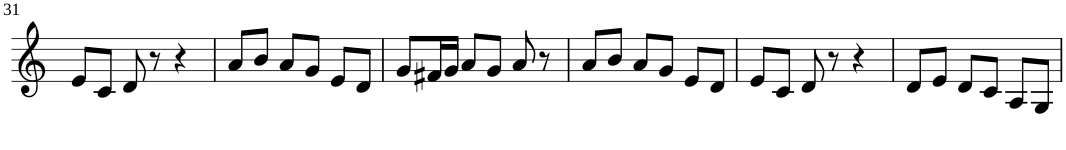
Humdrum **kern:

**kern
*part1
*staff1
*I"Violin
!!LO:PB:g=z
*clefG2
*k[]
*M3/4
=31
8e/L
8c/J
8d/
8r
4r
=32
8a/L
8b/J
8a/L
8g/J
8e/L
8d/J
=33
8g/L
16f#X/L
16g/JJ
8a/L
8g/J
8a/
8r
=34
8a/L
8b/J
8a/L
8g/J
8e/L
8d/J
=35
8e/L
8c/J
8d/
8r
4r
=36
8d/L
8e/J
8d/L
8c/J
8A/L
8G/J
=
*-
